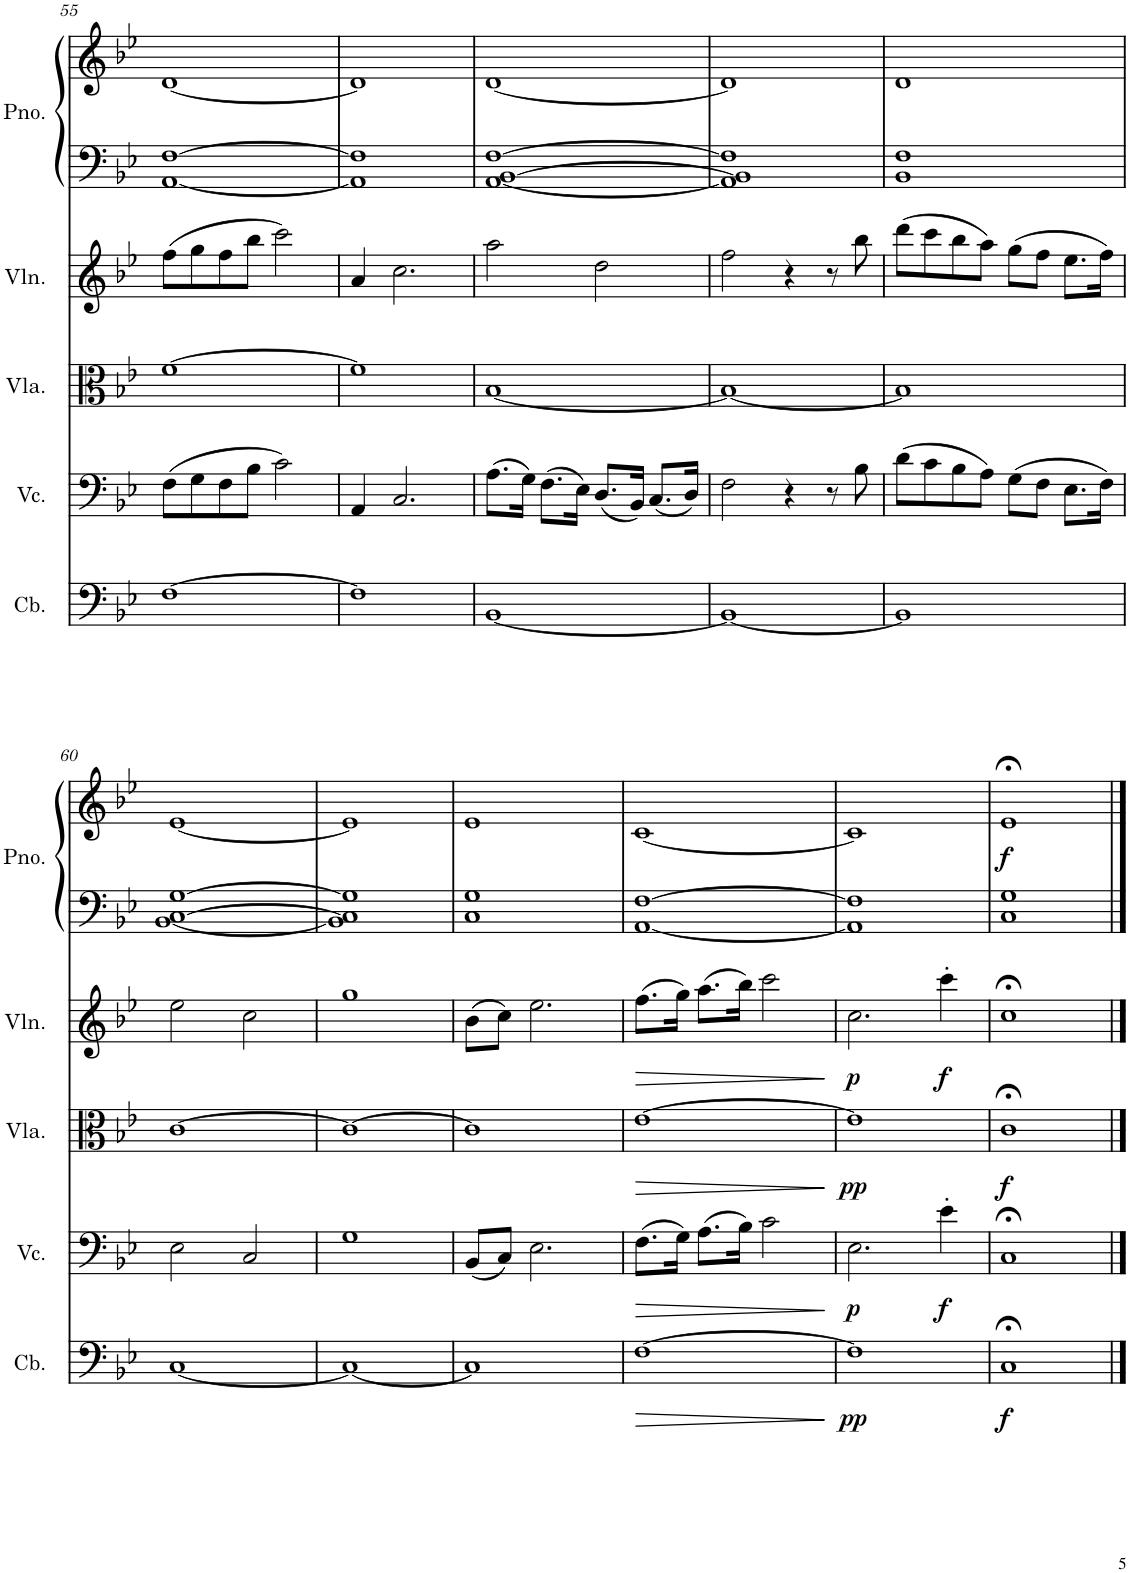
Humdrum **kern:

**kern	**dynam	**kern	**dynam	**kern	**dynam	**kern	**dynam	**kern	**kern	**dynam
*part5	*part5	*part4	*part4	*part3	*part3	*part2	*part2	*part1	*part1	*part1
*staff6	*staff6	*staff5	*staff5	*staff4	*staff4	*staff3	*staff3	*staff2	*staff1	*staff1/2
*I"Kontrabas	*	*I"Violončelo	*	*I"Viola	*	*I"Husle	*	*I"Piano	*	*
*	*	*	*	*I'Vla.	*	*	*	*I'Pno.	*	*
!!LO:PB:g=z
*clefF4	*	*clefF4	*	*clefC3	*	*clefG2	*	*clefF4	*clefG2	*
*Trd7c12	*	*	*	*	*	*	*	*	*	*
*k[b-e-]	*	*k[b-e-]	*	*k[b-e-]	*	*k[b-e-]	*	*k[b-e-]	*k[b-e-]	*
*M4/4	*	*M4/4	*	*M4/4	*	*M4/4	*	*M4/4	*M4/4	*
=55	=55	=55	=55	=55	=55	=55	=55	=55	=55	=55
[1F	.	(8F\L	.	[1f	.	(8ff\L	.	[1AA [1F	[1d	.
.	.	8G\	.	.	.	8gg\	.	.	.	.
.	.	8F\	.	.	.	8ff\	.	.	.	.
.	.	8B-\J	.	.	.	8bb-\J	.	.	.	.
.	.	2c\)	.	.	.	2ccc\)	.	.	.	.
=56	=56	=56	=56	=56	=56	=56	=56	=56	=56	=56
1F]	.	4AA/	.	1f]	.	4a/	.	1AA] 1F]	1d]	.
.	.	2.C/	.	.	.	2.cc\	.	.	.	.
=57	=57	=57	=57	=57	=57	=57	=57	=57	=57	=57
[1BB-	.	(8.A\L	.	[1B-	.	2aa\	.	[1AA [1BB- [1F	[1d	.
.	.	16G\Jk)	.	.	.	.	.	.	.	.
.	.	(8.F\L	.	.	.	.	.	.	.	.
.	.	16E-\Jk)	.	.	.	.	.	.	.	.
.	.	(8.D/L	.	.	.	2dd\	.	.	.	.
.	.	16BB-/Jk)	.	.	.	.	.	.	.	.
.	.	(8.C/L	.	.	.	.	.	.	.	.
.	.	16D/Jk)	.	.	.	.	.	.	.	.
=58	=58	=58	=58	=58	=58	=58	=58	=58	=58	=58
1BB-_	.	2F\	.	1B-_	.	2ff\	.	1AA] 1BB-] 1F]	1d]	.
.	.	4r	.	.	.	4r	.	.	.	.
.	.	8r	.	.	.	8r	.	.	.	.
.	.	8B-\	.	.	.	8bb-\	.	.	.	.
=59	=59	=59	=59	=59	=59	=59	=59	=59	=59	=59
1BB-]	.	(8d\L	.	1B-]	.	(8ddd\L	.	1BB- 1F	1d	.
.	.	8c\	.	.	.	8ccc\	.	.	.	.
.	.	8B-\	.	.	.	8bb-\	.	.	.	.
.	.	8A\J)	.	.	.	8aa\J)	.	.	.	.
.	.	(8G\L	.	.	.	(8gg\L	.	.	.	.
.	.	8F\J	.	.	.	8ff\J	.	.	.	.
.	.	8.E-\L	.	.	.	8.ee-\L	.	.	.	.
.	.	16F\Jk)	.	.	.	16ff\Jk)	.	.	.	.
!!LO:LB:g=z
=60	=60	=60	=60	=60	=60	=60	=60	=60	=60	=60
[1C	.	2E-\	.	[1c	.	2ee-\	.	[1BB- [1C [1G	[1e-	.
.	.	2C/	.	.	.	2cc\	.	.	.	.
=61	=61	=61	=61	=61	=61	=61	=61	=61	=61	=61
1C_	.	1G	.	1c_	.	1gg	.	1BB-] 1C] 1G]	1e-]	.
=62	=62	=62	=62	=62	=62	=62	=62	=62	=62	=62
1C]	.	(8BB-/L	.	1c]	.	(8b-\L	.	1C 1G	1e-	.
.	.	8C/J)	.	.	.	8cc\J)	.	.	.	.
.	.	2.E-\	.	.	.	2.ee-\	.	.	.	.
=63	=63	=63	=63	=63	=63	=63	=63	=63	=63	=63
!	!LO:HP:b	!	!LO:HP:b	!	!LO:HP:b	!	!LO:HP:b	!	!	!
[1F	>	(8.F\L	>	[1e-	>	(8.ff\L	>	[1AA [1F	[1c	.
.	.	16G\Jk)	.	.	.	16gg\Jk)	.	.	.	.
.	.	(8.A\L	.	.	.	(8.aa\L	.	.	.	.
.	.	16B-\Jk)	.	.	.	16bb-\Jk)	.	.	.	.
.	.	2c\	.	.	.	2ccc\	.	.	.	.
.	]	.	]	.	]	.	]	.	.	.
=64	=64	=64	=64	=64	=64	=64	=64	=64	=64	=64
!	!LO:DY:b	!	!LO:DY:b	!	!LO:DY:b	!	!LO:DY:b	!	!	!
1F]	pp	2.E-\	p	1e-]	pp	2.cc\	p	1AA] 1F]	1c]	.
!	!	!	!LO:DY:b	!	!	!	!LO:DY:b	!	!	!
.	.	4e-'\	f	.	.	4ccc'\	f	.	.	.
=65	=65	=65	=65	=65	=65	=65	=65	=65	=65	=65
!	!LO:DY:b	!	!	!	!LO:DY:b	!	!	!	!	!LO:DY:b
1C;<	f	1C;<	.	1c;<	f	1cc;<	.	1C 1G	1e-;<	f
==	==	==	==	==	==	==	==	==	==	==
*-	*-	*-	*-	*-	*-	*-	*-	*-	*-	*-
